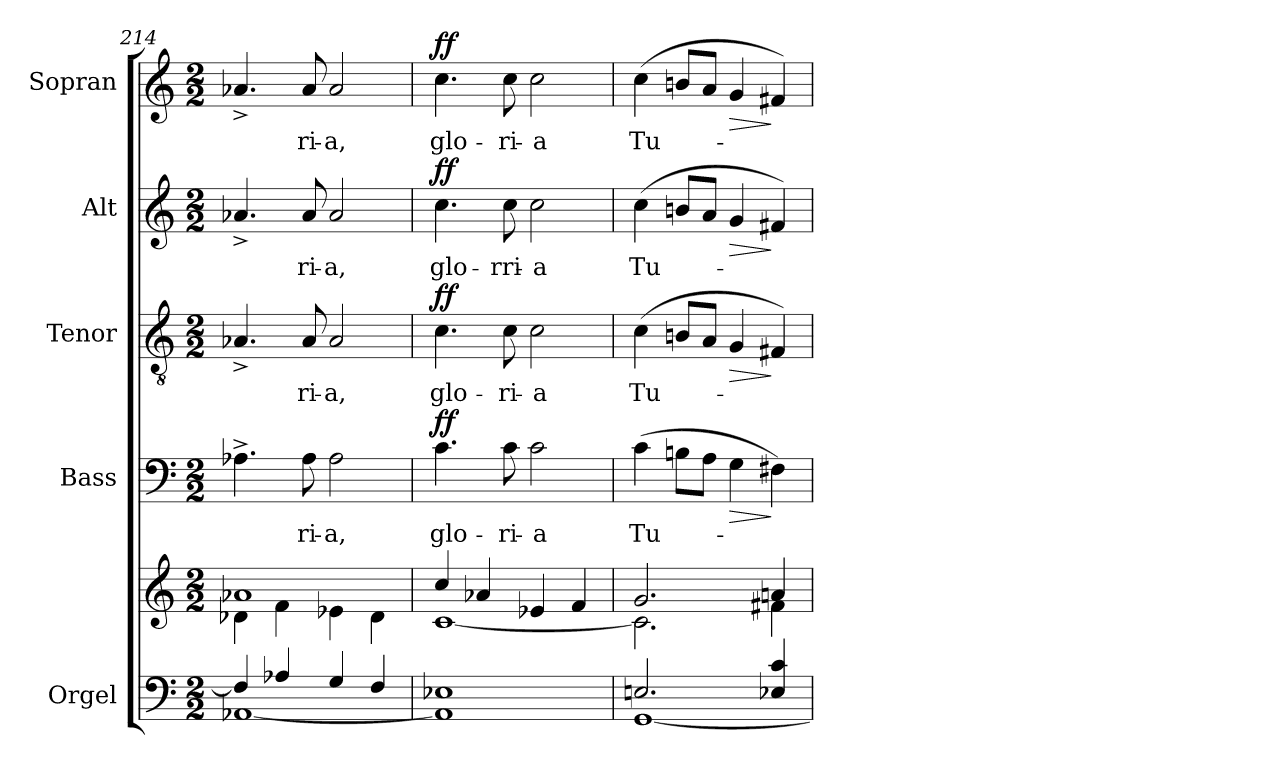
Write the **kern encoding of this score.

**kern	**kern	**kern	**text	**dynam	**kern	**text	**dynam	**kern	**text	**dynam	**kern	**text	**dynam
*part5	*part5	*part4	*part4	*part4	*part3	*part3	*part3	*part2	*part2	*part2	*part1	*part1	*part1
*staff6	*staff5	*staff4	*staff4	*staff4	*staff3	*staff3	*staff3	*staff2	*staff2	*staff2	*staff1	*staff1	*staff1
*I"Orgel	*	*I"Bass	*	*	*I"Tenor	*	*	*I"Alt	*	*	*I"Sopran	*	*
*I'Org.	*	*I'B.	*	*	*I'T.	*	*	*I'A.	*	*	*I'S.	*	*
!!LO:PB:g=z
*clefF4	*clefG2	*clefF4	*	*	*clefGv2	*	*	*clefG2	*	*	*clefG2	*	*
*k[]	*k[]	*k[]	*	*	*k[]	*	*	*k[]	*	*	*k[]	*	*
*C:	*C:	*C:	*	*	*C:	*	*	*C:	*	*	*C:	*	*
*M2/2	*M2/2	*M2/2	*	*	*M2/2	*	*	*M2/2	*	*	*M2/2	*	*
=214	=214	=214	=214	=214	=214	=214	=214	=214	=214	=214	=214	=214	=214
*^	*^	*	*	*	*	*	*	*	*	*	*	*	*
4F/]	[<1AA-X	1a-X	4d-X\	4.A-X^>\	.	.	4.A-X^>/	.	.	4.a-X^>/	.	.	4.a-X^>/	.	.
4A-X/	.	.	4f\	.	.	.	.	.	.	.	.	.	.	.	.
!	!	!	!	!	!LO:LY:b	!	!	!LO:LY:b	!	!	!LO:LY:b	!	!	!LO:LY:b	!
.	.	.	.	8A-\	-ri-	.	8A-/	-ri-	.	8a-/	-ri-	.	8a-/	-ri-	.
!	!	!	!	!	!LO:LY:b	!	!	!LO:LY:b	!	!	!LO:LY:b	!	!	!LO:LY:b	!
4G/	.	.	4e-X\	2A-\	-a,	.	2A-/	-a,	.	2a-/	-a,	.	2a-/	-a,	.
4F/	.	.	4d-\	.	.	.	.	.	.	.	.	.	.	.	.
=215	=215	=215	=215	=215	=215	=215	=215	=215	=215	=215	=215	=215	=215	=215	=215
!	!	!	!	!	!LO:LY:b	!LO:DY:a	!	!LO:LY:b	!LO:DY:a	!	!LO:LY:b	!LO:DY:a	!	!LO:LY:b	!LO:DY:a
1E-X	1AA-]	4cc/	[<1c	4.c\	glo-	ff	4.c\	glo-	ff	4.cc\	glo-	ff	4.cc\	glo-	ff
.	.	4a-X/	.	.	.	.	.	.	.	.	.	.	.	.	.
!	!	!	!	!	!LO:LY:b	!	!	!LO:LY:b	!	!	!LO:LY:b	!	!	!LO:LY:b	!
.	.	.	.	8c\	-ri-	.	8c\	-ri-	.	8cc\	-rri-	.	8cc\	-ri-	.
!	!	!	!	!	!LO:LY:b	!	!	!LO:LY:b	!	!	!LO:LY:b	!	!	!LO:LY:b	!
.	.	4e-X/	.	2c\	-a	.	2c\	-a	.	2cc\	-a	.	2cc\	-a	.
.	.	4f/	.	.	.	.	.	.	.	.	.	.	.	.	.
=216	=216	=216	=216	=216	=216	=216	=216	=216	=216	=216	=216	=216	=216	=216	=216
!	!	!	!	!	!LO:LY:b	!	!	!LO:LY:b	!	!	!LO:LY:b	!	!	!LO:LY:b	!
2.En/	[<1GG	2.g/	2.c\]	(>4c\	Tu-	.	(>4c\	Tu-	.	(>4cc\	Tu-	.	(>4cc\	Tu-	.
.	.	.	.	8Bn\L	.	.	8Bn/L	.	.	8bn/L	.	.	8bn/L	.	.
.	.	.	.	8A\J	.	.	8A/J	.	.	8a/J	.	.	8a/J	.	.
!	!	!	!	!	!	!LO:HP:b	!	!	!LO:HP:b	!	!	!LO:HP:b	!	!	!LO:HP:b
.	.	.	.	4G\	.	>	4G/	.	>	4g/	.	>	4g/	.	>
4E-X/ 4c/	.	4an/	4f#X\	4F#X\)	.	]	4F#X/)	.	]	4f#X/)	.	]	4f#X/)	.	]
*v	*v	*	*	*	*	*	*	*	*	*	*	*	*	*	*
*	*v	*v	*	*	*	*	*	*	*	*	*	*	*	*
=	=	=	=	=	=	=	=	=	=	=	=	=	=
*-	*-	*-	*-	*-	*-	*-	*-	*-	*-	*-	*-	*-	*-
